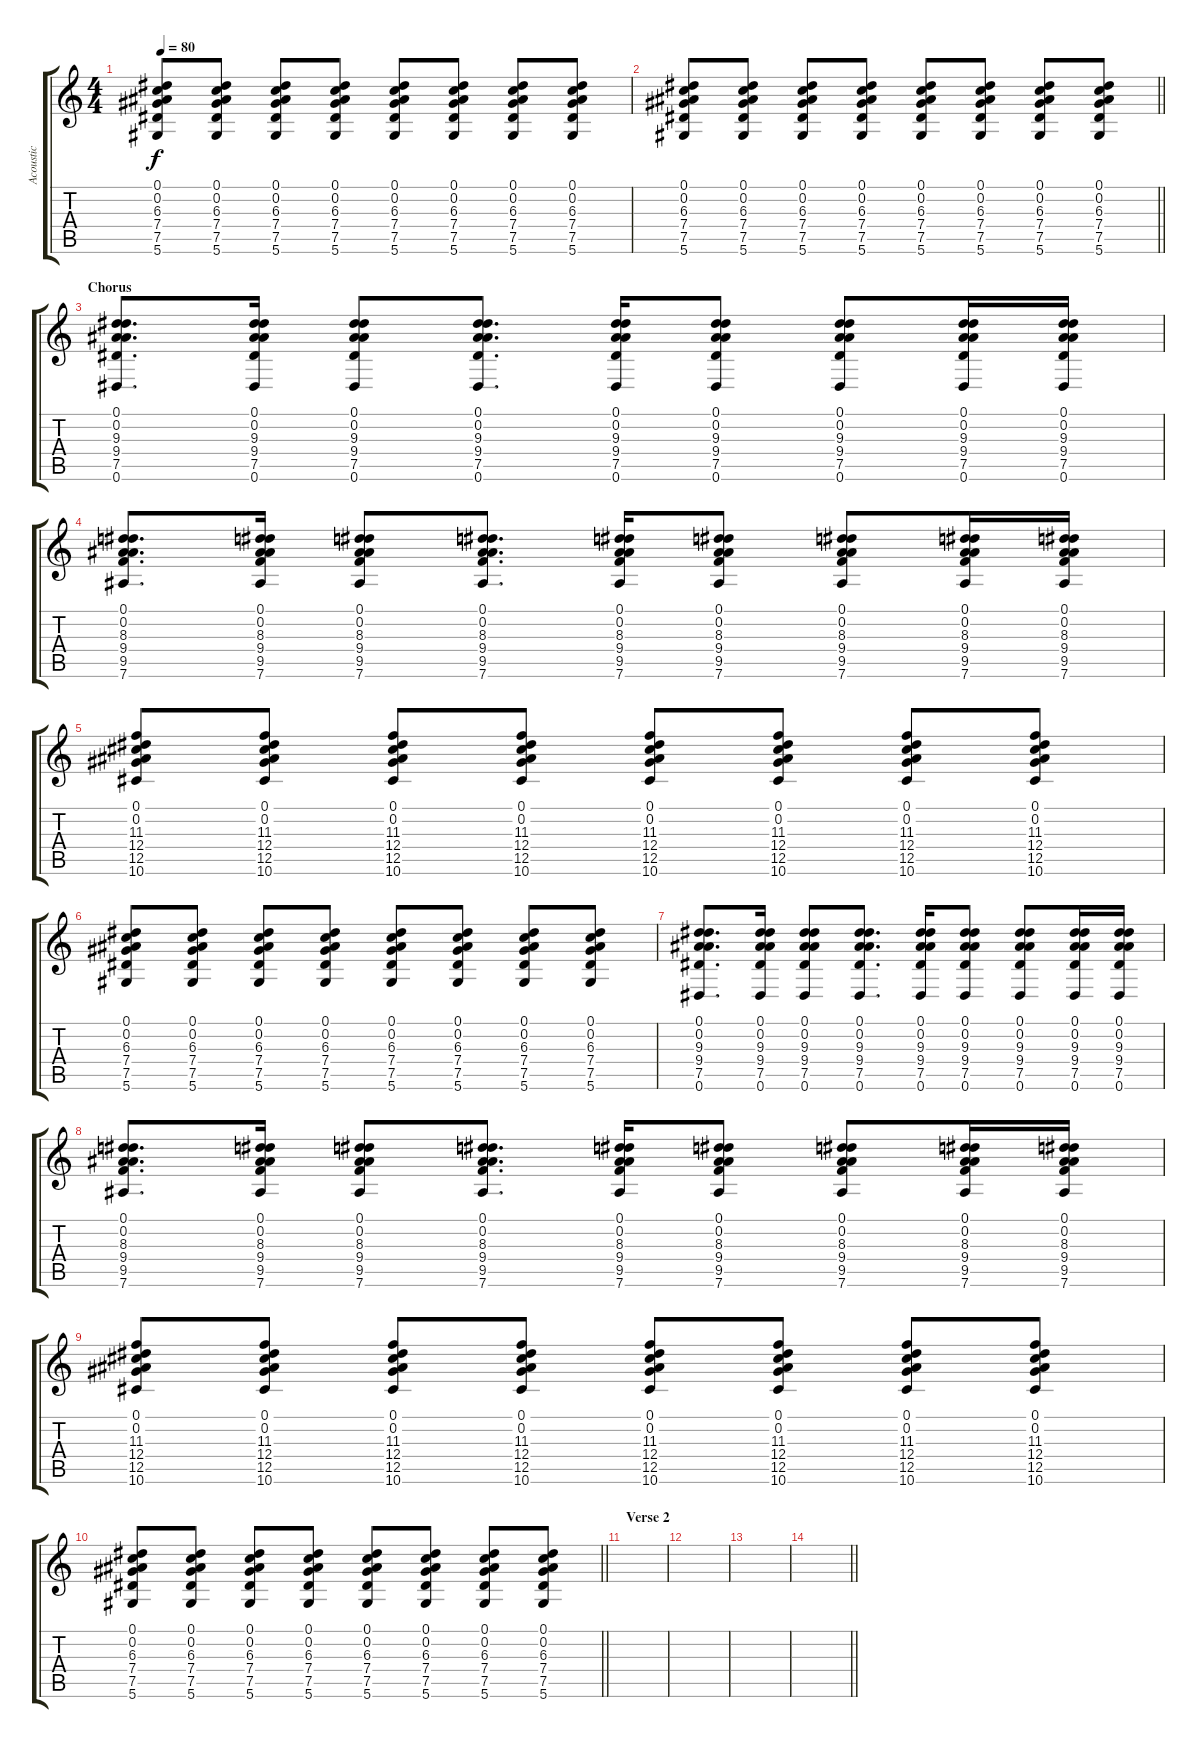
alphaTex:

\track ("Acoustic" "Acoustic") {instrument acousticguitarsteel}
\staff {score tabs}
\tuning (Eb4 Bb3 Gb3 Db3 Ab2 Eb2) {hide}
\ts (4 4)
\tempo 80
\clef g2
\ks c
(0.1 0.2 6.3 7.4 7.5 5.6).8{dy f} (0.1 0.2 6.3 7.4 7.5 5.6).8 (0.1 0.2 6.3 7.4 7.5 5.6).8 (0.1 0.2 6.3 7.4 7.5 5.6).8 (0.1 0.2 6.3 7.4 7.5 5.6).8 (0.1 0.2 6.3 7.4 7.5 5.6).8 (0.1 0.2 6.3 7.4 7.5 5.6).8 (0.1 0.2 6.3 7.4 7.5 5.6).8 |
\barLineRight lightlight
(0.1 0.2 6.3 7.4 7.5 5.6).8 (0.1 0.2 6.3 7.4 7.5 5.6).8 (0.1 0.2 6.3 7.4 7.5 5.6).8 (0.1 0.2 6.3 7.4 7.5 5.6).8 (0.1 0.2 6.3 7.4 7.5 5.6).8 (0.1 0.2 6.3 7.4 7.5 5.6).8 (0.1 0.2 6.3 7.4 7.5 5.6).8 (0.1 0.2 6.3 7.4 7.5 5.6).8 |
\section ("" "Chorus")
(0.1 0.2 9.3 9.4 7.5 0.6).8{d} (0.1 0.2 9.3 9.4 7.5 0.6).16 (0.1 0.2 9.3 9.4 7.5 0.6).8 (0.1 0.2 9.3 9.4 7.5 0.6).8{d} (0.1 0.2 9.3 9.4 7.5 0.6).16 (0.1 0.2 9.3 9.4 7.5 0.6).8 (0.1 0.2 9.3 9.4 7.5 0.6).8 (0.1 0.2 9.3 9.4 7.5 0.6).16 (0.1 0.2 9.3 9.4 7.5 0.6).16 |
(0.1 0.2 8.3 9.4 9.5 7.6).8{d} (0.1 0.2 8.3 9.4 9.5 7.6).16 (0.1 0.2 8.3 9.4 9.5 7.6).8 (0.1 0.2 8.3 9.4 9.5 7.6).8{d} (0.1 0.2 8.3 9.4 9.5 7.6).16 (0.1 0.2 8.3 9.4 9.5 7.6).8 (0.1 0.2 8.3 9.4 9.5 7.6).8 (0.1 0.2 8.3 9.4 9.5 7.6).16 (0.1 0.2 8.3 9.4 9.5 7.6).16 |
(0.1 0.2 11.3 12.4 12.5 10.6).8 (0.1 0.2 11.3 12.4 12.5 10.6).8 (0.1 0.2 11.3 12.4 12.5 10.6).8 (0.1 0.2 11.3 12.4 12.5 10.6).8 (0.1 0.2 11.3 12.4 12.5 10.6).8 (0.1 0.2 11.3 12.4 12.5 10.6).8 (0.1 0.2 11.3 12.4 12.5 10.6).8 (0.1 0.2 11.3 12.4 12.5 10.6).8 |
(0.1 0.2 6.3 7.4 7.5 5.6).8 (0.1 0.2 6.3 7.4 7.5 5.6).8 (0.1 0.2 6.3 7.4 7.5 5.6).8 (0.1 0.2 6.3 7.4 7.5 5.6).8 (0.1 0.2 6.3 7.4 7.5 5.6).8 (0.1 0.2 6.3 7.4 7.5 5.6).8 (0.1 0.2 6.3 7.4 7.5 5.6).8 (0.1 0.2 6.3 7.4 7.5 5.6).8 |
(0.1 0.2 9.3 9.4 7.5 0.6).8{d} (0.1 0.2 9.3 9.4 7.5 0.6).16 (0.1 0.2 9.3 9.4 7.5 0.6).8 (0.1 0.2 9.3 9.4 7.5 0.6).8{d} (0.1 0.2 9.3 9.4 7.5 0.6).16 (0.1 0.2 9.3 9.4 7.5 0.6).8 (0.1 0.2 9.3 9.4 7.5 0.6).8 (0.1 0.2 9.3 9.4 7.5 0.6).16 (0.1 0.2 9.3 9.4 7.5 0.6).16 |
(0.1 0.2 8.3 9.4 9.5 7.6).8{d} (0.1 0.2 8.3 9.4 9.5 7.6).16 (0.1 0.2 8.3 9.4 9.5 7.6).8 (0.1 0.2 8.3 9.4 9.5 7.6).8{d} (0.1 0.2 8.3 9.4 9.5 7.6).16 (0.1 0.2 8.3 9.4 9.5 7.6).8 (0.1 0.2 8.3 9.4 9.5 7.6).8 (0.1 0.2 8.3 9.4 9.5 7.6).16 (0.1 0.2 8.3 9.4 9.5 7.6).16 |
(0.1 0.2 11.3 12.4 12.5 10.6).8 (0.1 0.2 11.3 12.4 12.5 10.6).8 (0.1 0.2 11.3 12.4 12.5 10.6).8 (0.1 0.2 11.3 12.4 12.5 10.6).8 (0.1 0.2 11.3 12.4 12.5 10.6).8 (0.1 0.2 11.3 12.4 12.5 10.6).8 (0.1 0.2 11.3 12.4 12.5 10.6).8 (0.1 0.2 11.3 12.4 12.5 10.6).8 |
\barLineRight lightlight
(0.1 0.2 6.3 7.4 7.5 5.6).8 (0.1 0.2 6.3 7.4 7.5 5.6).8 (0.1 0.2 6.3 7.4 7.5 5.6).8 (0.1 0.2 6.3 7.4 7.5 5.6).8 (0.1 0.2 6.3 7.4 7.5 5.6).8 (0.1 0.2 6.3 7.4 7.5 5.6).8 (0.1 0.2 6.3 7.4 7.5 5.6).8 (0.1 0.2 6.3 7.4 7.5 5.6).8 |
\section ("" "Verse 2")
|
|
|
\barLineRight lightlight
